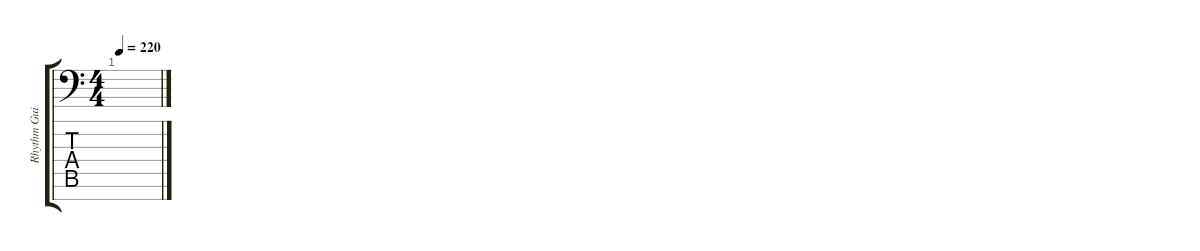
\track ("Rhythm Guitar" "Rhythm Gui") {instrument overdrivenguitar}
\staff {score tabs}
\tuning (E4 B3 G3 D3 A2 E2 C-1) {hide}
\ts (4 4)
\tempo 220
\clef f4
\ks c
